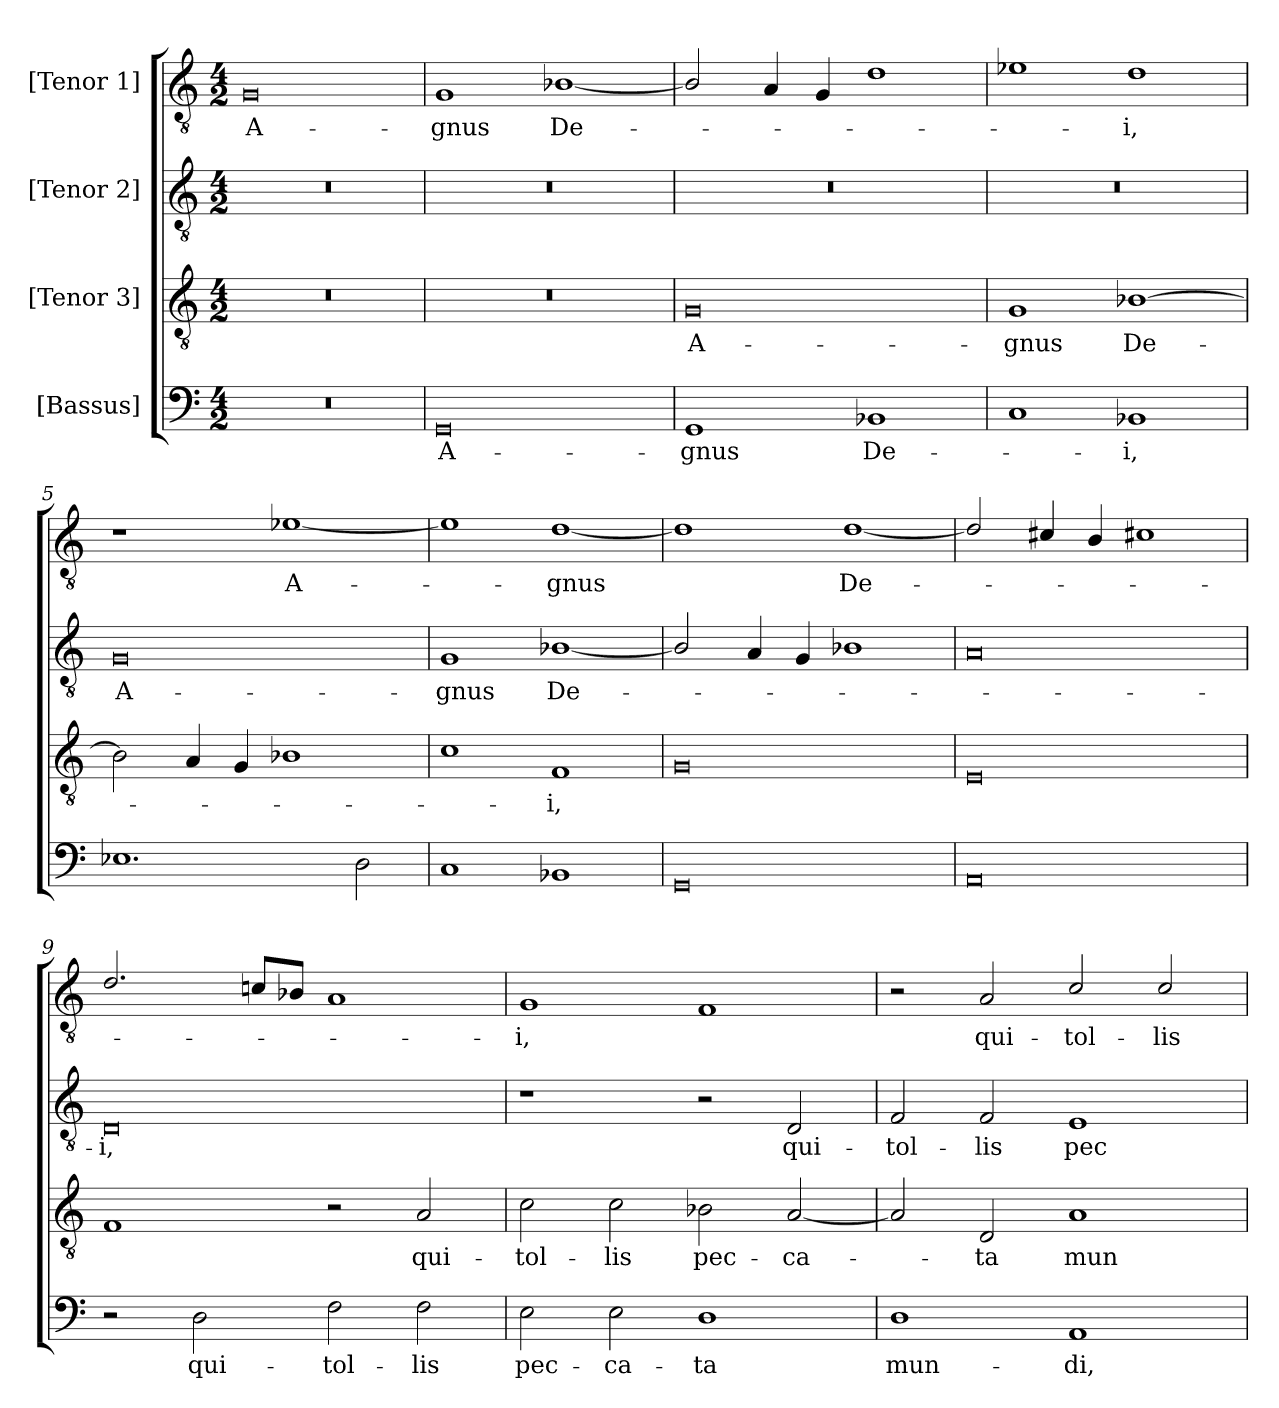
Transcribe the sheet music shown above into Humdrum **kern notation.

**kern	**text	**kern	**text	**kern	**text	**kern	**text
*part4	*part4	*part3	*part3	*part2	*part2	*part1	*part1
*staff4	*staff4	*staff3	*staff3	*staff2	*staff2	*staff1	*staff1
*I"[Bassus]	*	*I"[Tenor 3]	*	*I"[Tenor 2]	*	*I"[Tenor 1]	*
*clefF4	*	*clefGv2	*	*clefGv2	*	*clefGv2	*
*k[]	*	*k[]	*	*k[]	*	*k[]	*
*M4/2	*	*M4/2	*	*M4/2	*	*M4/2	*
=1	=1	=1	=1	=1	=1	=1	=1
0r	.	0r	.	0r	.	0G/	A-
=2	=2	=2	=2	=2	=2	=2	=2
0GG/	A-	0r	.	0r	.	1G/	-gnus
.	.	.	.	.	.	[1B-X/	De-
=3	=3	=3	=3	=3	=3	=3	=3
1GG/	-gnus	0G/	A-	0r	.	2B-/]	.
.	.	.	.	.	.	4A/	.
.	.	.	.	.	.	4G/	.
1BB-X/	De-	.	.	.	.	1d/	.
=4	=4	=4	=4	=4	=4	=4	=4
1C/	.	1G/	-gnus	0r	.	1e-X/	.
1BB-X/	-i,	[1B-X\	De-	.	.	1d/	-i,
=5	=5	=5	=5	=5	=5	=5	=5
1.E-X\	.	2B-\]	.	0G/	A-	1r	.
.	.	4A/	.	.	.	.	.
.	.	4G/	.	.	.	.	.
.	.	1B-X\	.	.	.	[1e-X/	A-
2D\	.	.	.	.	.	.	.
=6	=6	=6	=6	=6	=6	=6	=6
1C/	.	1c\	.	1G/	-gnus	1e-/]	.
1BB-X/	.	1F/	-i,	[1B-X/	De-	[1d/	-gnus
=7	=7	=7	=7	=7	=7	=7	=7
0GG/	.	0G/	.	2B-/]	.	1d/]	.
.	.	.	.	4A/	.	.	.
.	.	.	.	4G/	.	.	.
.	.	.	.	1B-X/	.	[1d/	De-
=8	=8	=8	=8	=8	=8	=8	=8
0AA/	.	0E/	.	0A/	.	2d/]	.
.	.	.	.	.	.	4c#X/	.
.	.	.	.	.	.	4B/	.
.	.	.	.	.	.	1c#X/	.
=9	=9	=9	=9	=9	=9	=9	=9
2r	.	1F/	.	0D/	-i,	2.d/	.
2D\	qui-	.	.	.	.	.	.
.	.	.	.	.	.	8cn/L	.
.	.	.	.	.	.	8B-X/J	.
2F\	tol-	2r	.	.	.	1A/	.
2F\	-lis	2A/	qui-	.	.	.	.
=10	=10	=10	=10	=10	=10	=10	=10
2E\	pec-	2c\	tol-	1r	.	1G/	-i,
2E\	-ca-	2c\	-lis	.	.	.	.
1D\	-ta	2B-X\	pec-	2r	.	1F/	.
.	.	[2A/	-ca-	2D/	qui-	.	.
=11	=11	=11	=11	=11	=11	=11	=11
1D\	mun-	2A/]	.	2F/	tol-	2r	.
.	.	2D/	-ta	2F/	-lis	2A/	qui-
1AA/	-di,	1A/	mun-	1E/	pec-	2c/	tol-
.	.	.	.	.	.	2c/	-lis
=	=	=	=	=	=	=	=
*-	*-	*-	*-	*-	*-	*-	*-
